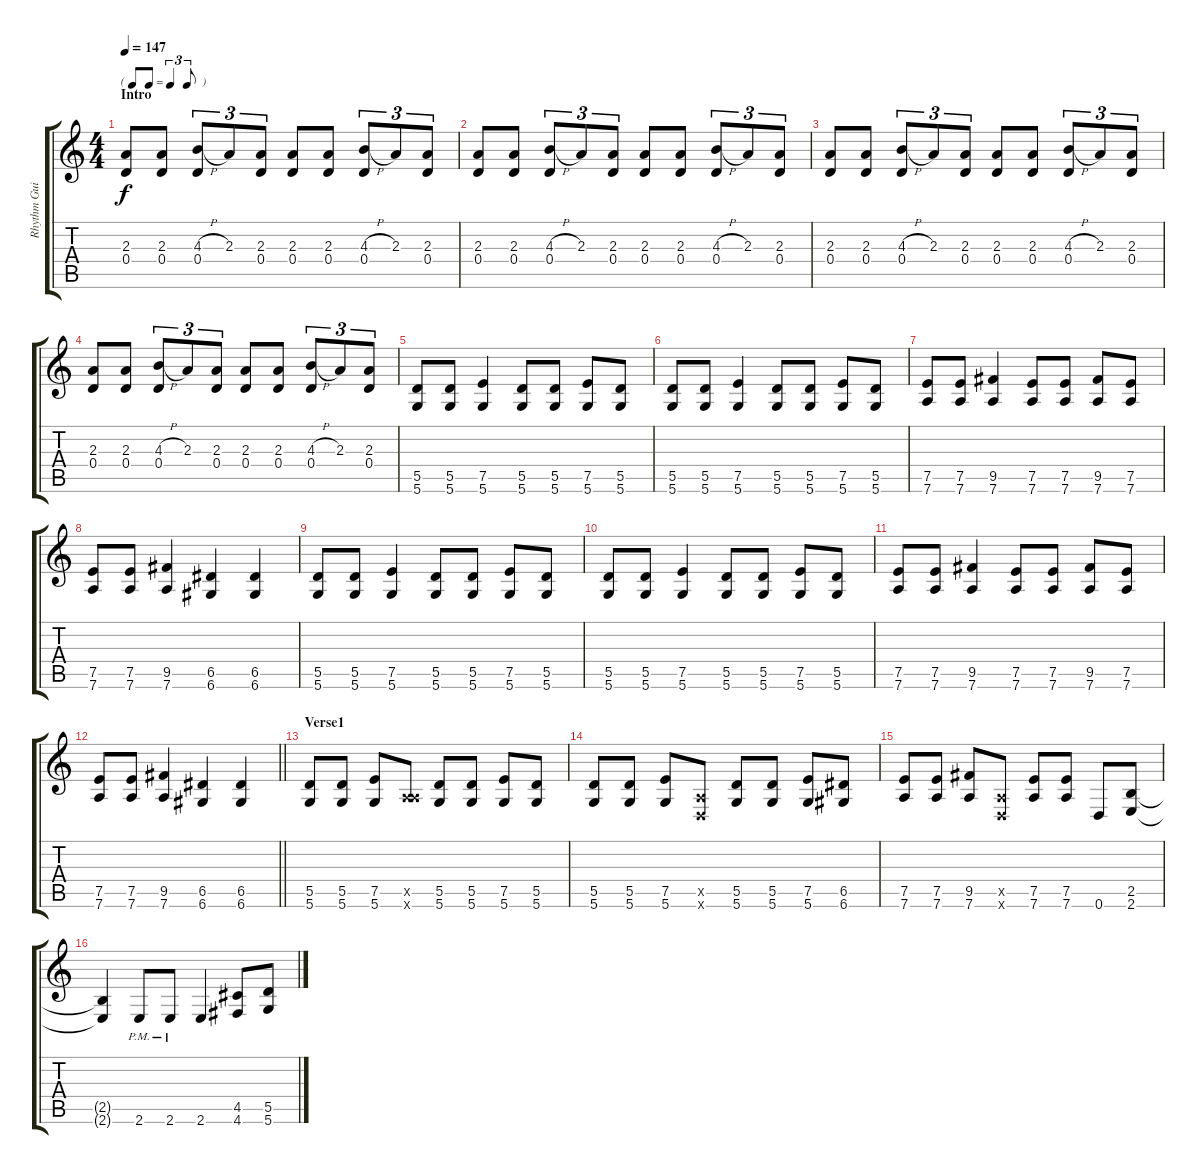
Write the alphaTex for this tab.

\track ("Rhythm Guitar" "Rhythm Gui") {instrument distortionguitar}
\staff {score tabs}
\tuning (E4 B3 G3 D3 A2 D2) {hide}
\ts (4 4)
\tf triplet8th
\section ("" "Intro")
\tempo 147
\clef g2
\ks c
(2.3 0.4).8{dy f instrument distortionguitar} (2.3 0.4).8 (4.3{h} 0.4).8{tu (3 2)} 2.3.8{tu (3 2)} (2.3 0.4).8{tu (3 2)} (2.3 0.4).8 (2.3 0.4).8 (4.3{h} 0.4).8{tu (3 2)} 2.3.8{tu (3 2)} (2.3 0.4).8{tu (3 2)} |
(2.3 0.4).8 (2.3 0.4).8 (4.3{h} 0.4).8{tu (3 2)} 2.3.8{tu (3 2)} (2.3 0.4).8{tu (3 2)} (2.3 0.4).8 (2.3 0.4).8 (4.3{h} 0.4).8{tu (3 2)} 2.3.8{tu (3 2)} (2.3 0.4).8{tu (3 2)} |
(2.3 0.4).8 (2.3 0.4).8 (4.3{h} 0.4).8{tu (3 2)} 2.3.8{tu (3 2)} (2.3 0.4).8{tu (3 2)} (2.3 0.4).8 (2.3 0.4).8 (4.3{h} 0.4).8{tu (3 2)} 2.3.8{tu (3 2)} (2.3 0.4).8{tu (3 2)} |
(2.3 0.4).8 (2.3 0.4).8 (4.3{h} 0.4).8{tu (3 2)} 2.3.8{tu (3 2)} (2.3 0.4).8{tu (3 2)} (2.3 0.4).8 (2.3 0.4).8 (4.3{h} 0.4).8{tu (3 2)} 2.3.8{tu (3 2)} (2.3 0.4).8{tu (3 2)} |
(5.5 5.6).8 (5.5 5.6).8 (7.5 5.6).4 (5.5 5.6).8 (5.5 5.6).8 (7.5 5.6).8 (5.5 5.6).8 |
(5.5 5.6).8 (5.5 5.6).8 (7.5 5.6).4 (5.5 5.6).8 (5.5 5.6).8 (7.5 5.6).8 (5.5 5.6).8 |
(7.5 7.6).8 (7.5 7.6).8 (9.5 7.6).4 (7.5 7.6).8 (7.5 7.6).8 (9.5 7.6).8 (7.5 7.6).8 |
(7.5 7.6).8 (7.5 7.6).8 (9.5 7.6).4 (6.5 6.6).4 (6.5 6.6).4 |
(5.5 5.6).8 (5.5 5.6).8 (7.5 5.6).4 (5.5 5.6).8 (5.5 5.6).8 (7.5 5.6).8 (5.5 5.6).8 |
(5.5 5.6).8 (5.5 5.6).8 (7.5 5.6).4 (5.5 5.6).8 (5.5 5.6).8 (7.5 5.6).8 (5.5 5.6).8 |
(7.5 7.6).8 (7.5 7.6).8 (9.5 7.6).4 (7.5 7.6).8 (7.5 7.6).8 (9.5 7.6).8 (7.5 7.6).8 |
\barLineRight lightlight
(7.5 7.6).8 (7.5 7.6).8 (9.5 7.6).4 (6.5 6.6).4 (6.5 6.6).4 |
\section ("" "Verse1")
(5.5 5.6).8 (5.5 5.6).8 (7.5 5.6).8 (0.5{x} 7.6{x}).8 (5.5 5.6).8 (5.5 5.6).8 (7.5 5.6).8 (5.5 5.6).8 |
(5.5 5.6).8 (5.5 5.6).8 (7.5 5.6).8 (0.5{x} 0.6{x}).8 (5.5 5.6).8 (5.5 5.6).8 (7.5 5.6).8 (6.5 6.6).8 |
(7.5 7.6).8 (7.5 7.6).8 (9.5 7.6).8 (0.5{x} 0.6{x}).8 (7.5 7.6).8 (7.5 7.6).8 0.6.8 (2.5 2.6).8 |
(2.5{t} 2.6{t}).4 2.6{pm}.8 2.6{pm}.8 2.6.4 (4.5 4.6).8 (5.5 5.6).8
